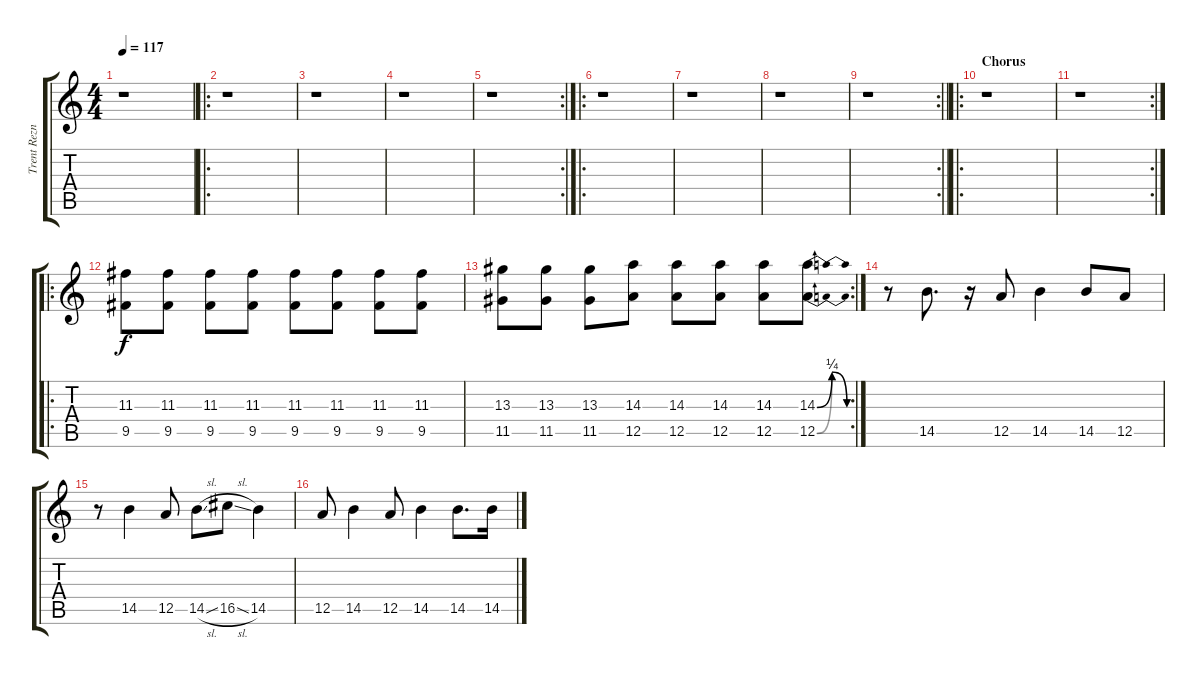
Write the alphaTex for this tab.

\track ("Trent Reznor" "Trent Rezn") {instrument distortionguitar}
\staff {score tabs}
\tuning (E4 B3 G3 D3 A2 D2) {hide}
\ts (4 4)
\tempo 117
\clef g2
\ks c
r.1{dy f} |
\ro
r.1 |
r.1 |
r.1 |
\rc 2
r.1 |
\ro
r.1 |
r.1 |
r.1 |
\rc 2
\barLineRight lightlight
r.1 |
\ro
\section ("" "Chorus")
r.1 |
\rc 2
r.1 |
\ro
(11.3 9.5).8 (11.3 9.5).8 (11.3 9.5).8 (11.3 9.5).8 (11.3 9.5).8 (11.3 9.5).8 (11.3 9.5).8 (11.3 9.5).8 |
\rc 2
(13.3 11.5).8 (13.3 11.5).8 (13.3 11.5).8 (14.3 12.5).8 (14.3 12.5).8 (14.3 12.5).8 (14.3 12.5).8 (14.3{be (bendrelease 0 0 50 1 50 1 60 0)} 12.5{be (bendrelease 0 0 50 1 50 1 60 0)}).8 |
r.8 14.5.8{d} r.16 12.5.8 14.5.4 14.5.8 12.5.8 |
r.8 14.5.4 12.5.8 14.5{sl}.8 16.5{sl}.8 14.5.4 |
12.5.8 14.5.4 12.5.8 14.5.4 14.5.8{d} 14.5.16
